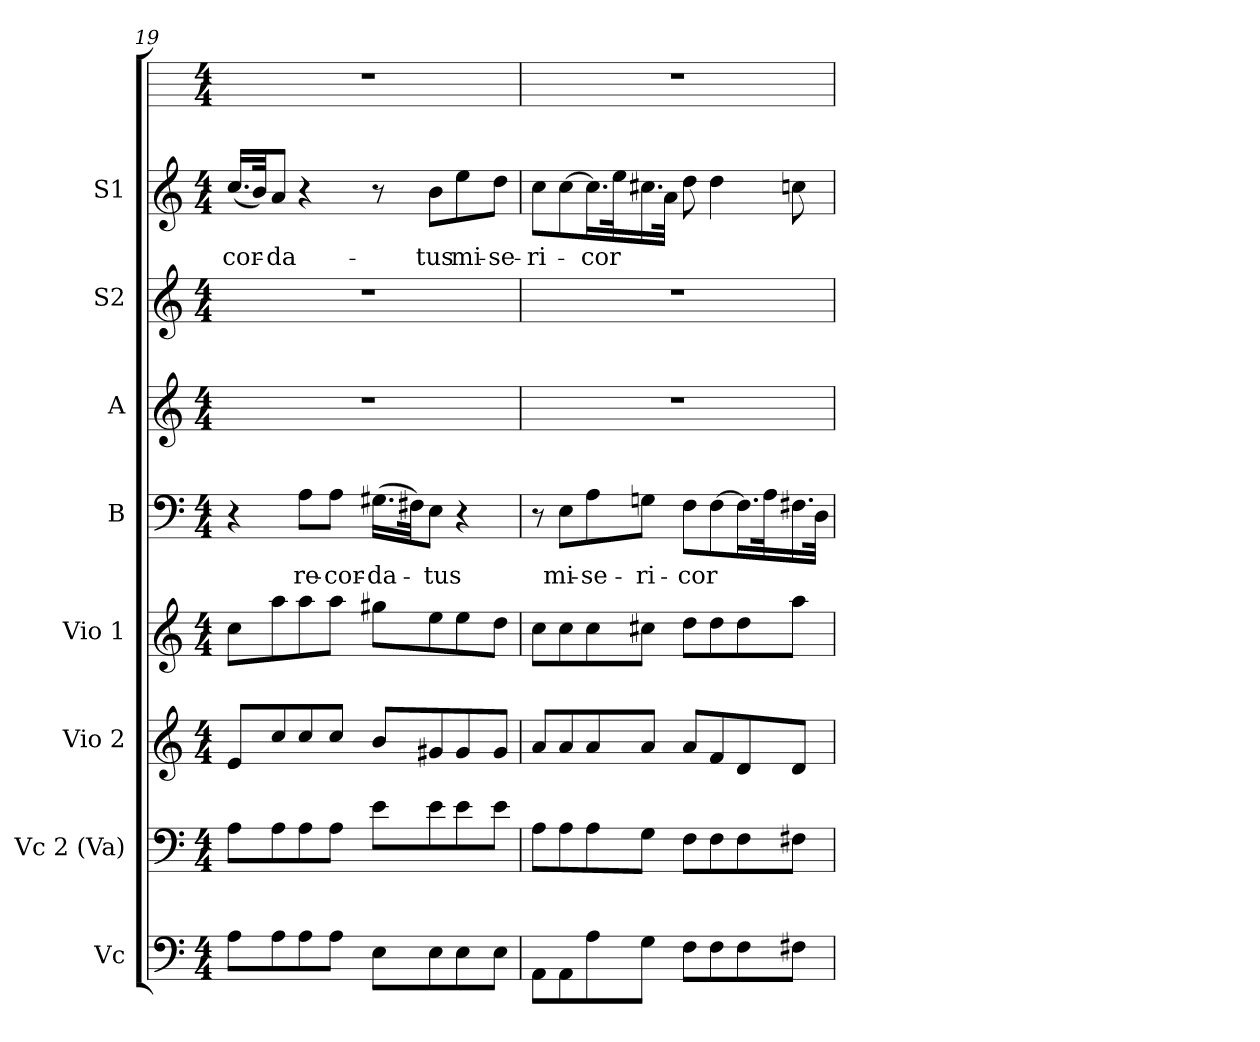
**kern	**kern	**kern	**kern	**kern	**text	**kern	**kern	**kern	**text	**kern
*part9	*part8	*part7	*part6	*part5	*part5	*part4	*part3	*part2	*part2	*part1
*staff9	*staff8	*staff7	*staff6	*staff5	*staff5	*staff4	*staff3	*staff2	*staff2	*staff1
*I"Vc	*I"Vc 2 (Va)	*I"Vio 2	*I"Vio 1	*I"B	*	*I"A	*I"S2	*I"S1	*	*
*clefF4	*clefF4	*clefG2	*clefG2	*clefF4	*	*clefG2	*clefG2	*clefG2	*	*
*M4/4	*M4/4	*M4/4	*M4/4	*M4/4	*	*M4/4	*M4/4	*M4/4	*	*M4/4
=19	=19	=19	=19	=19	=19	=19	=19	=19	=19	=19
8A\L	8A\L	8e/L	8cc\L	4r	.	1r	1r	(16.cc/L	-cor-	1r
.	.	.	.	.	.	.	.	32b/)	.	.
8A\	8A\	8cc/	8aa\	.	.	.	.	8a/J	-da-	.
8A\	8A\	8cc/	8aa\	8A\L	re-	.	.	4r	.	.
8A\J	8A\J	8cc/J	8aa\J	8A\J	-cor-	.	.	.	.	.
8E\L	8e\L	8b/L	8gg#X\L	(16.G#X\L	-da-	.	.	8r	.	.
.	.	.	.	32F#X\)	.	.	.	.	.	.
8E\	8e\	8g#X/	8ee\	8E\J	-tus	.	.	8b\L	-tus	.
8E\	8e\	8g#/	8ee\	4r	.	.	.	8ee\	mi-	.
8E\J	8e\J	8g#/J	8dd\J	.	.	.	.	8dd\J	-se-	.
=20	=20	=20	=20	=20	=20	=20	=20	=20	=20	=20
8AA\L	8A\L	8a/L	8cc\L	8r	.	1r	1r	8cc\L	-ri-	1r
8AA\	8A\	8a/	8cc\	8E\L	mi-	.	.	[8cc\	.	.
8A\	8A\	8a/	8cc\	8A\	-se-	.	.	16.cc\]	-cor-	.
.	.	.	.	.	.	.	.	32ee\	.	.
8G\J	8G\J	8a/J	8cc#X\J	8Gn\J	-ri-	.	.	16.cc#X\	.	.
.	.	.	.	.	.	.	.	32a\J	.	.
8F\L	8F\L	8a/L	8dd\L	8F\L	-cor-	.	.	8dd	--	.
8F\	8F\	8f/	8dd\	[8F\	.	.	.	4dd	.	.
8F\	8F\	8d/	8dd\	16.F\]	--	.	.	.	.	.
.	.	.	.	32A\	.	.	.	.	.	.
8F#X\J	8F#X\J	8d/J	8aa\J	16.F#X\	.	.	.	8ccn	--	.
.	.	.	.	32D\J	.	.	.	.	.	.
=	=	=	=	=	=	=	=	=	=	=
*-	*-	*-	*-	*-	*-	*-	*-	*-	*-	*-
